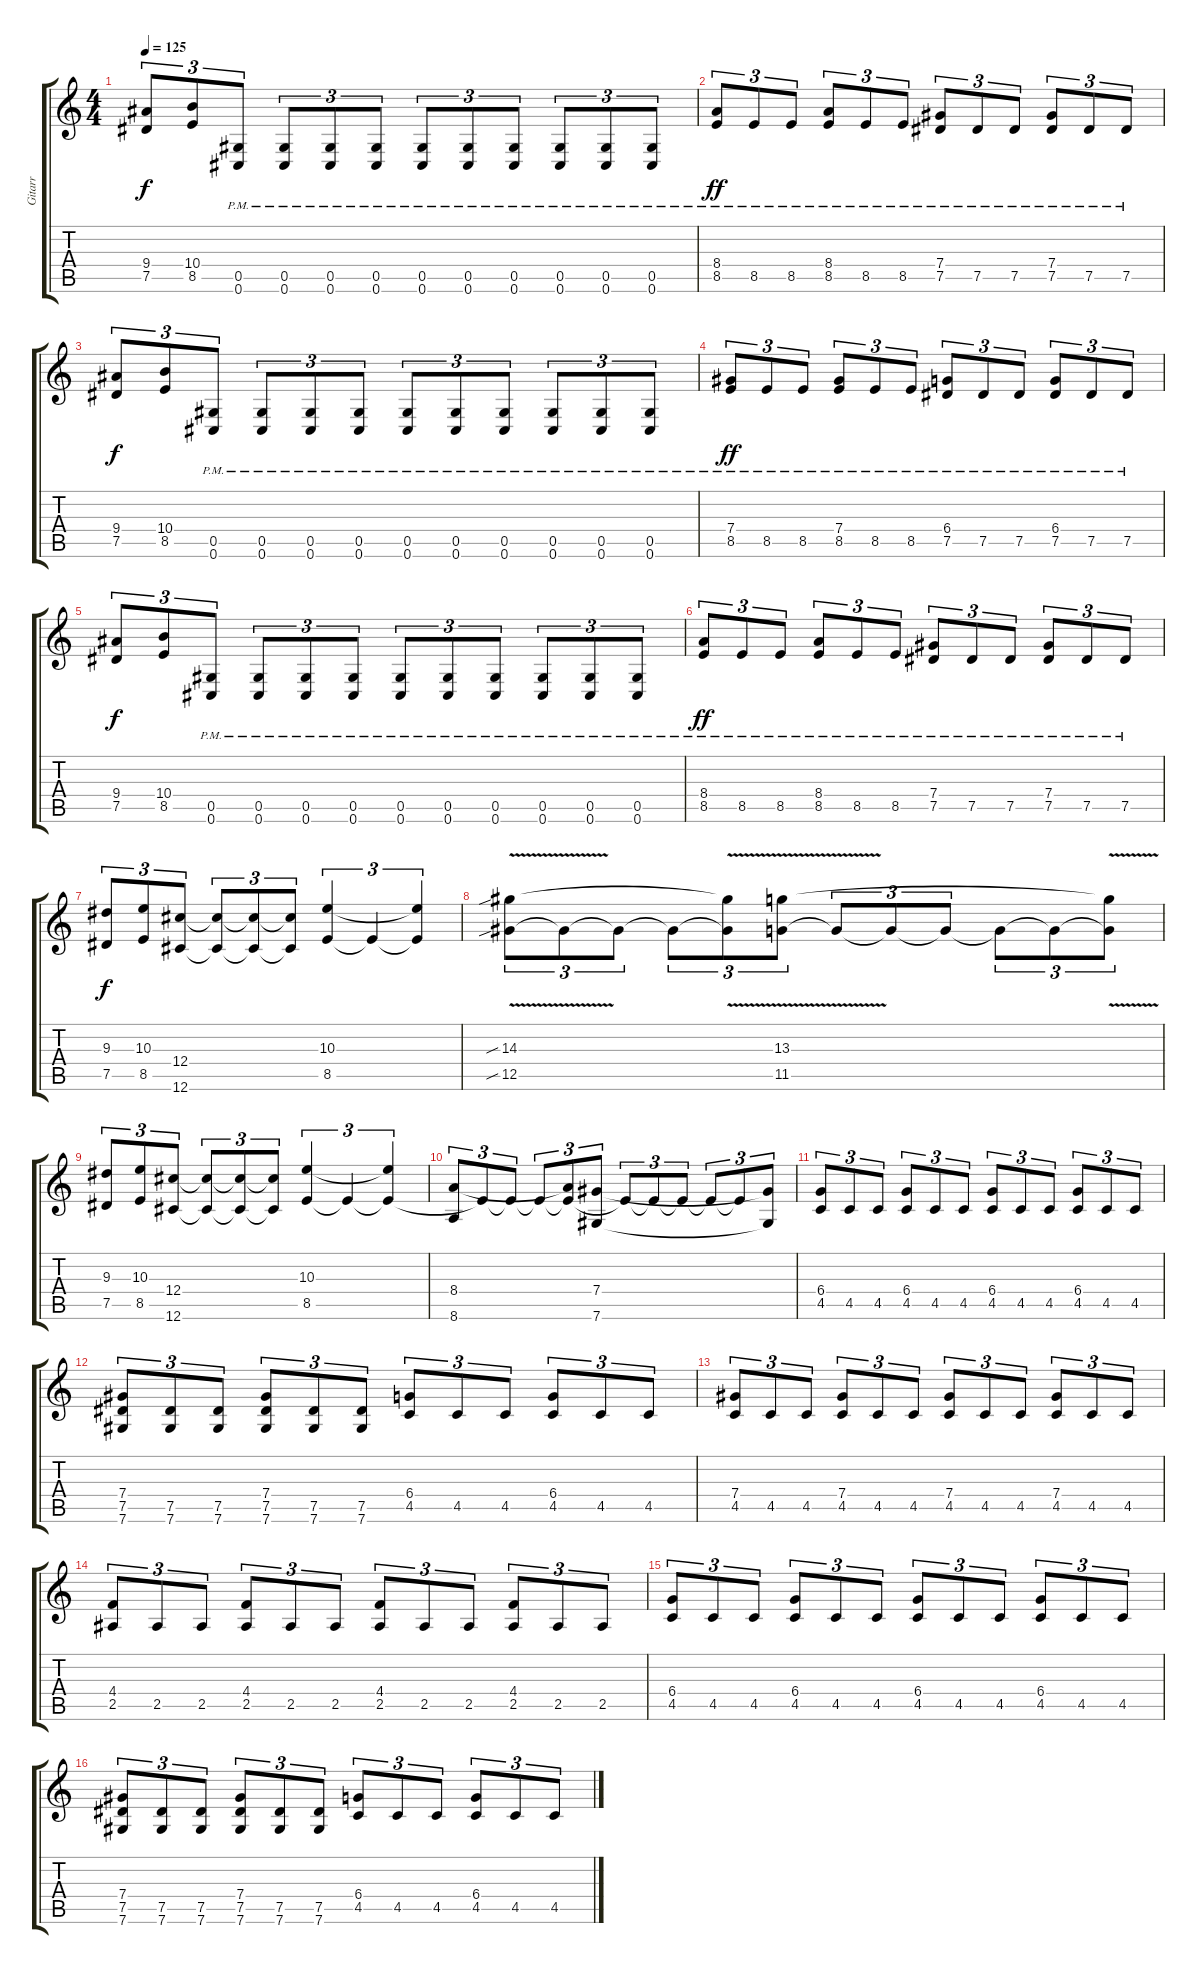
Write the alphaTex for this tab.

\track ("Gitarr" "Gitarr") {instrument distortionguitar}
\staff {score tabs}
\tuning (Eb4 Bb3 Gb3 Db3 Ab2 Db2) {hide}
\ts (4 4)
\tempo 125
\clef g2
\ks c
(9.4 7.5).8{tu (3 2) dy f} (10.4 8.5).8{tu (3 2)} (0.5{pm} 0.6{pm}).8{tu (3 2)} (0.5{pm} 0.6{pm}).8{tu (3 2)} (0.5{pm} 0.6{pm}).8{tu (3 2)} (0.5{pm} 0.6{pm}).8{tu (3 2)} (0.5{pm} 0.6{pm}).8{tu (3 2)} (0.5{pm} 0.6{pm}).8{tu (3 2)} (0.5{pm} 0.6{pm}).8{tu (3 2)} (0.5{pm} 0.6{pm}).8{tu (3 2)} (0.5{pm} 0.6{pm}).8{tu (3 2)} (0.5{pm} 0.6{pm}).8{tu (3 2)} |
(8.4{pm} 8.5{pm}).8{tu (3 2) dy ff} 8.5{pm}.8{tu (3 2)} 8.5{pm}.8{tu (3 2)} (8.4{pm} 8.5{pm}).8{tu (3 2)} 8.5{pm}.8{tu (3 2)} 8.5{pm}.8{tu (3 2)} (7.4{pm} 7.5{pm}).8{tu (3 2)} 7.5{pm}.8{tu (3 2)} 7.5{pm}.8{tu (3 2)} (7.4{pm} 7.5{pm}).8{tu (3 2)} 7.5{pm}.8{tu (3 2)} 7.5{pm}.8{tu (3 2)} |
(9.4 7.5).8{tu (3 2) dy f} (10.4 8.5).8{tu (3 2)} (0.5{pm} 0.6{pm}).8{tu (3 2)} (0.5{pm} 0.6{pm}).8{tu (3 2)} (0.5{pm} 0.6{pm}).8{tu (3 2)} (0.5{pm} 0.6{pm}).8{tu (3 2)} (0.5{pm} 0.6{pm}).8{tu (3 2)} (0.5{pm} 0.6{pm}).8{tu (3 2)} (0.5{pm} 0.6{pm}).8{tu (3 2)} (0.5{pm} 0.6{pm}).8{tu (3 2)} (0.5{pm} 0.6{pm}).8{tu (3 2)} (0.5{pm} 0.6{pm}).8{tu (3 2)} |
(7.4{pm} 8.5{pm}).8{tu (3 2) dy ff} 8.5{pm}.8{tu (3 2)} 8.5{pm}.8{tu (3 2)} (7.4{pm} 8.5{pm}).8{tu (3 2)} 8.5{pm}.8{tu (3 2)} 8.5{pm}.8{tu (3 2)} (6.4{pm} 7.5{pm}).8{tu (3 2)} 7.5{pm}.8{tu (3 2)} 7.5{pm}.8{tu (3 2)} (6.4{pm} 7.5{pm}).8{tu (3 2)} 7.5{pm}.8{tu (3 2)} 7.5{pm}.8{tu (3 2)} |
(9.4 7.5).8{tu (3 2) dy f} (10.4 8.5).8{tu (3 2)} (0.5{pm} 0.6{pm}).8{tu (3 2)} (0.5{pm} 0.6{pm}).8{tu (3 2)} (0.5{pm} 0.6{pm}).8{tu (3 2)} (0.5{pm} 0.6{pm}).8{tu (3 2)} (0.5{pm} 0.6{pm}).8{tu (3 2)} (0.5{pm} 0.6{pm}).8{tu (3 2)} (0.5{pm} 0.6{pm}).8{tu (3 2)} (0.5{pm} 0.6{pm}).8{tu (3 2)} (0.5{pm} 0.6{pm}).8{tu (3 2)} (0.5{pm} 0.6{pm}).8{tu (3 2)} |
(8.4{pm} 8.5{pm}).8{tu (3 2) dy ff} 8.5{pm}.8{tu (3 2)} 8.5{pm}.8{tu (3 2)} (8.4{pm} 8.5{pm}).8{tu (3 2)} 8.5{pm}.8{tu (3 2)} 8.5{pm}.8{tu (3 2)} (7.4{pm} 7.5{pm}).8{tu (3 2)} 7.5{pm}.8{tu (3 2)} 7.5{pm}.8{tu (3 2)} (7.4{pm} 7.5{pm}).8{tu (3 2)} 7.5{pm}.8{tu (3 2)} 7.5{pm}.8{tu (3 2)} |
(9.3 7.5).8{tu (3 2) dy f instrument stringensemble1} (10.3 8.5).8{tu (3 2)} (12.4 12.6).8{tu (3 2)} (12.4{t} 12.6{t}).8{tu (3 2)} (12.4{t} 12.6{t}).8{tu (3 2)} (12.4{t} 12.6{t}).8{tu (3 2)} (10.3 8.5).4{tu (3 2)} 8.5{t}.4{tu (3 2)} (10.3{t} 8.5{t}).4{tu (3 2)} |
(14.3{v sib} 12.5{v sib}).8{tu (3 2)} 12.5{t}.8{tu (3 2)} 12.5{t}.8{tu (3 2)} 12.5{t}.8{tu (3 2)} (14.3{t} 12.5{t}).8{tu (3 2)} (13.3{v} 11.5{v}).8{tu (3 2)} 11.5{t}.8{tu (3 2)} 11.5{t}.8{tu (3 2)} 11.5{t}.8{tu (3 2)} 11.5{t}.8{tu (3 2)} 11.5{t}.8{tu (3 2)} (13.3{t} 11.5{t}).8{tu (3 2)} |
(9.3 7.5).8{tu (3 2)} (10.3 8.5).8{tu (3 2)} (12.4 12.6).8{tu (3 2)} (12.4{t} 12.6{t}).8{tu (3 2)} (12.4{t} 12.6{t}).8{tu (3 2)} (12.4{t} 12.6{t}).8{tu (3 2)} (10.3 8.5).4{tu (3 2)} 8.5{t}.4{tu (3 2)} (10.3{t} 8.5{t}).4{tu (3 2)} |
(8.4 8.6).8{tu (3 2)} 8.5{t}.8{tu (3 2)} 8.5{t}.8{tu (3 2)} 8.5{t}.8{tu (3 2)} (8.4{t} 8.5{t}).8{tu (3 2)} (7.4 7.6).8{tu (3 2)} 8.5{t}.8{tu (3 2)} 8.5{t}.8{tu (3 2)} 8.5{t}.8{tu (3 2)} 8.5{t}.8{tu (3 2)} 8.5{t}.8{tu (3 2)} (7.4{t} 7.6{t}).8{tu (3 2)} |
(6.4 4.5).8{tu (3 2) instrument distortionguitar} 4.5.8{tu (3 2)} 4.5.8{tu (3 2)} (6.4 4.5).8{tu (3 2)} 4.5.8{tu (3 2)} 4.5.8{tu (3 2)} (6.4 4.5).8{tu (3 2)} 4.5.8{tu (3 2)} 4.5.8{tu (3 2)} (6.4 4.5).8{tu (3 2)} 4.5.8{tu (3 2)} 4.5.8{tu (3 2)} |
(7.4 7.5 7.6).8{tu (3 2)} (7.5 7.6).8{tu (3 2)} (7.5 7.6).8{tu (3 2)} (7.4 7.5 7.6).8{tu (3 2)} (7.5 7.6).8{tu (3 2)} (7.5 7.6).8{tu (3 2)} (6.4 4.5).8{tu (3 2)} 4.5.8{tu (3 2)} 4.5.8{tu (3 2)} (6.4 4.5).8{tu (3 2)} 4.5.8{tu (3 2)} 4.5.8{tu (3 2)} |
(7.4 4.5).8{tu (3 2)} 4.5.8{tu (3 2)} 4.5.8{tu (3 2)} (7.4 4.5).8{tu (3 2)} 4.5.8{tu (3 2)} 4.5.8{tu (3 2)} (7.4 4.5).8{tu (3 2)} 4.5.8{tu (3 2)} 4.5.8{tu (3 2)} (7.4 4.5).8{tu (3 2)} 4.5.8{tu (3 2)} 4.5.8{tu (3 2)} |
(4.4 2.5).8{tu (3 2)} 2.5.8{tu (3 2)} 2.5.8{tu (3 2)} (4.4 2.5).8{tu (3 2)} 2.5.8{tu (3 2)} 2.5.8{tu (3 2)} (4.4 2.5).8{tu (3 2)} 2.5.8{tu (3 2)} 2.5.8{tu (3 2)} (4.4 2.5).8{tu (3 2)} 2.5.8{tu (3 2)} 2.5.8{tu (3 2)} |
(6.4 4.5).8{tu (3 2) instrument distortionguitar} 4.5.8{tu (3 2)} 4.5.8{tu (3 2)} (6.4 4.5).8{tu (3 2)} 4.5.8{tu (3 2)} 4.5.8{tu (3 2)} (6.4 4.5).8{tu (3 2)} 4.5.8{tu (3 2)} 4.5.8{tu (3 2)} (6.4 4.5).8{tu (3 2)} 4.5.8{tu (3 2)} 4.5.8{tu (3 2)} |
(7.4 7.5 7.6).8{tu (3 2)} (7.5 7.6).8{tu (3 2)} (7.5 7.6).8{tu (3 2)} (7.4 7.5 7.6).8{tu (3 2)} (7.5 7.6).8{tu (3 2)} (7.5 7.6).8{tu (3 2)} (6.4 4.5).8{tu (3 2)} 4.5.8{tu (3 2)} 4.5.8{tu (3 2)} (6.4 4.5).8{tu (3 2)} 4.5.8{tu (3 2)} 4.5.8{tu (3 2)}
